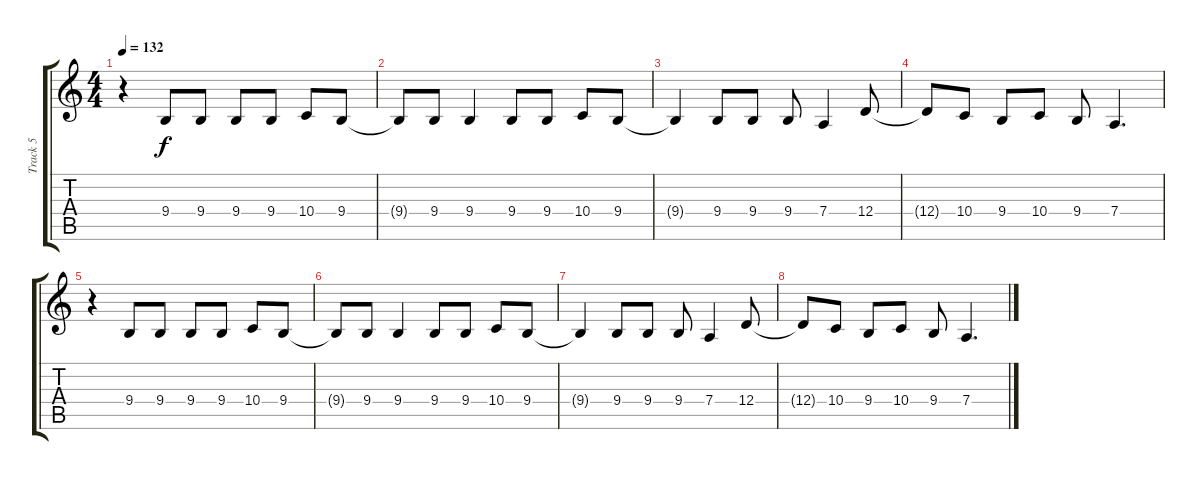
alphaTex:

\track ("Track 5" "Track 5") {instrument altosax}
\staff {score tabs}
\tuning (E4 B3 G3 D3 A2 E2) {hide}
\ts (4 4)
\tempo 132
\clef g2
\ks c
r.4{dy f} 9.4.8 9.4.8 9.4.8 9.4.8 10.4.8 9.4.8 |
9.4{t}.8 9.4.8 9.4.4 9.4.8 9.4.8 10.4.8 9.4.8 |
9.4{t}.4 9.4.8 9.4.8 9.4.8 7.4.4 12.4.8 |
12.4{t}.8 10.4.8 9.4.8 10.4.8 9.4.8 7.4.4{d} |
r.4 9.4.8 9.4.8 9.4.8 9.4.8 10.4.8 9.4.8 |
9.4{t}.8 9.4.8 9.4.4 9.4.8 9.4.8 10.4.8 9.4.8 |
9.4{t}.4 9.4.8 9.4.8 9.4.8 7.4.4 12.4.8 |
12.4{t}.8 10.4.8 9.4.8 10.4.8 9.4.8 7.4.4{d}
